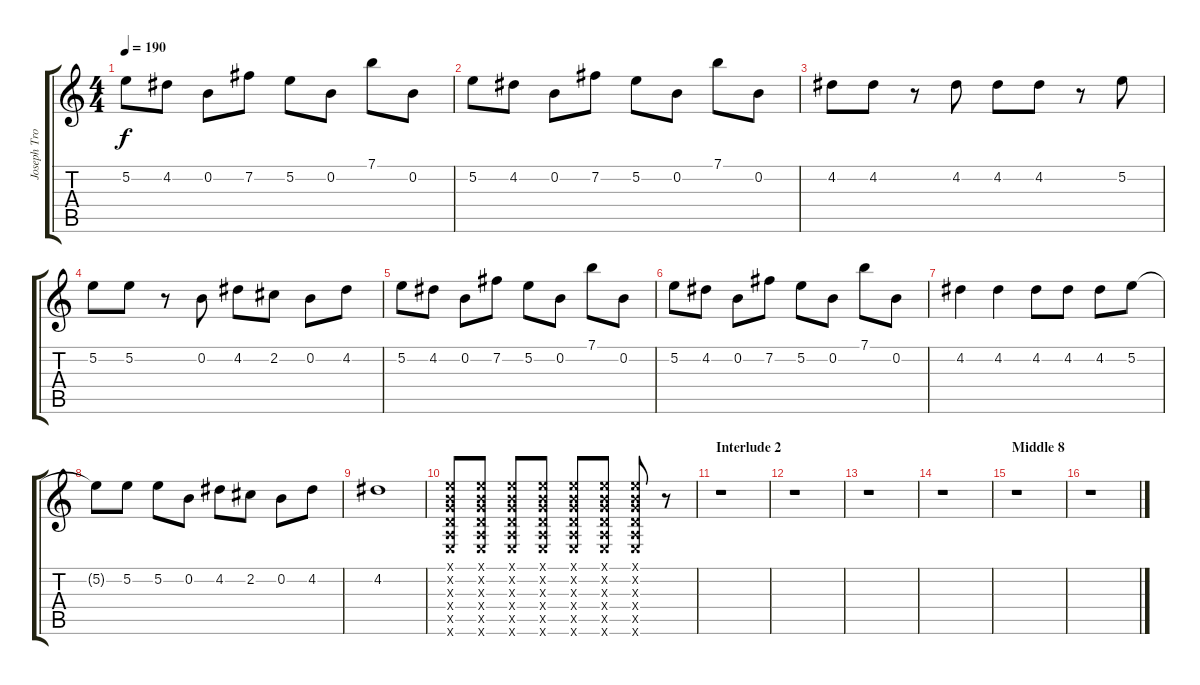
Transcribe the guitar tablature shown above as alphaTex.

\track ("Joseph Trohman (Lead Guitar)" "Joseph Tro") {instrument distortionguitar}
\staff {score tabs}
\tuning (E4 B3 G3 D3 A2 E2) {hide}
\ts (4 4)
\tempo 190
\clef g2
\ks c
5.2{t}.8{dy f} 4.2.8 0.2.8 7.2.8 5.2.8 0.2.8 7.1.8 0.2.8 |
5.2.8 4.2.8 0.2.8 7.2.8 5.2.8 0.2.8 7.1.8 0.2.8 |
4.2.8 4.2.8 r.8 4.2.8 4.2.8 4.2.8 r.8 5.2.8 |
5.2.8 5.2.8 r.8 0.2.8 4.2.8 2.2.8 0.2.8 4.2.8 |
5.2.8 4.2.8 0.2.8 7.2.8 5.2.8 0.2.8 7.1.8 0.2.8 |
5.2.8 4.2.8 0.2.8 7.2.8 5.2.8 0.2.8 7.1.8 0.2.8 |
4.2.4 4.2.4 4.2.8 4.2.8 4.2.8 5.2.8 |
5.2{t}.8 5.2.8 5.2.8 0.2.8 4.2.8 2.2.8 0.2.8 4.2.8 |
4.2.1 |
(0.1{x} 0.2{x} 0.3{x} 0.4{x} 0.5{x} 0.6{x}).8 (0.1{x} 0.2{x} 0.3{x} 0.4{x} 0.5{x} 0.6{x}).8 (0.1{x} 0.2{x} 0.3{x} 0.4{x} 0.5{x} 0.6{x}).8 (0.1{x} 0.2{x} 0.3{x} 0.4{x} 0.5{x} 0.6{x}).8 (0.1{x} 0.2{x} 0.3{x} 0.4{x} 0.5{x} 0.6{x}).8 (0.1{x} 0.2{x} 0.3{x} 0.4{x} 0.5{x} 0.6{x}).8 (0.1{x} 0.2{x} 0.3{x} 0.4{x} 0.5{x} 0.6{x}).8 r.8 |
\section ("" "Interlude 2")
r.1 |
r.1 |
r.1 |
r.1 |
\section ("" "Middle 8")
r.1 |
r.1
